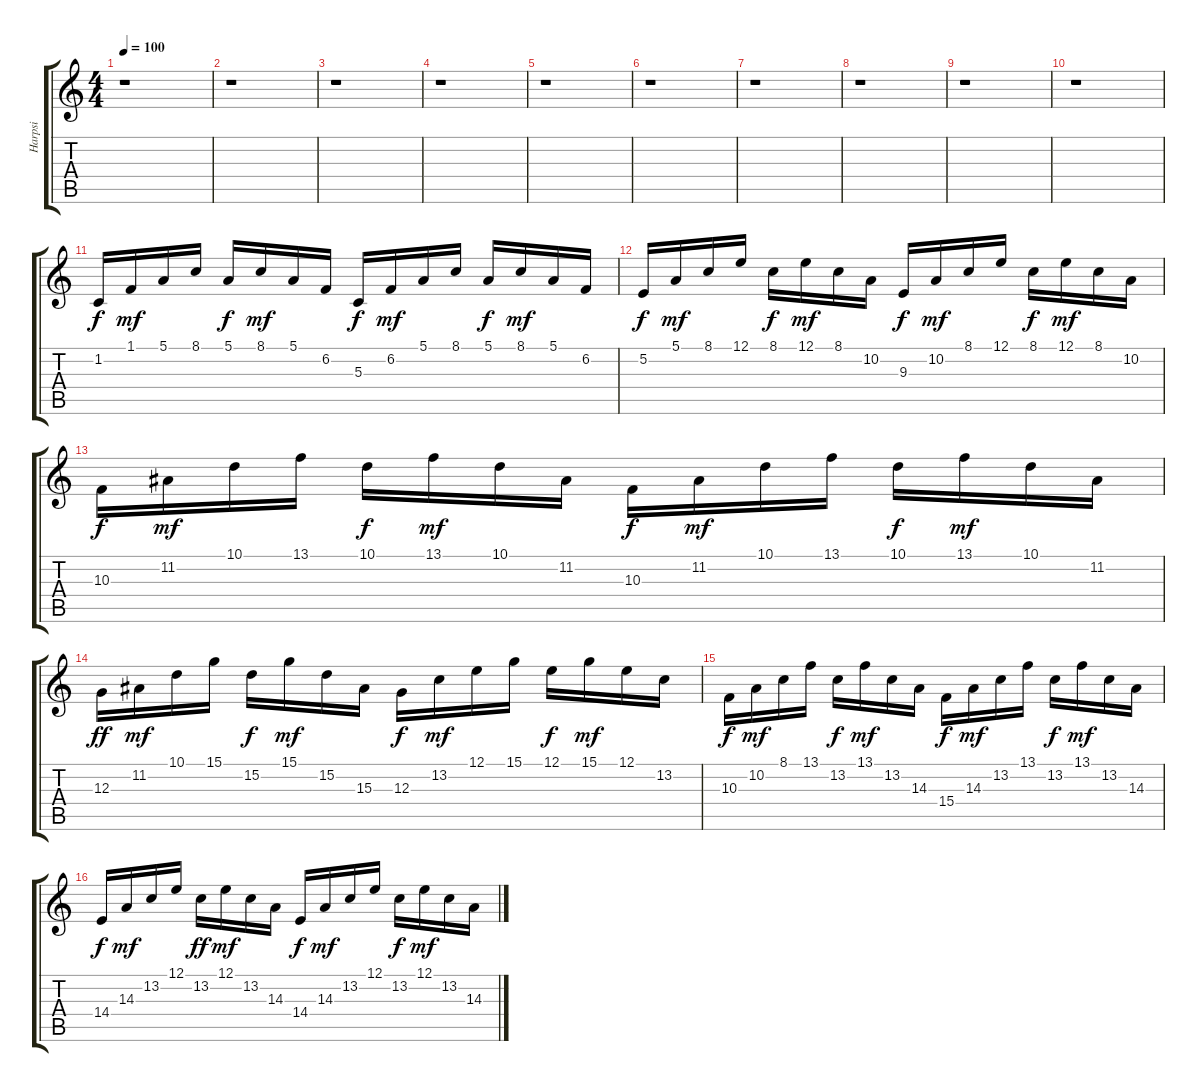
\track ("Harpsi" "Harpsi") {instrument orchestralharp}
\staff {score tabs}
\tuning (E4 B3 G3 D3 A2 E2) {hide}
\ts (4 4)
\tempo 100
\clef g2
\ks c
r.1{dy f} |
r.1 |
r.1 |
r.1 |
r.1 |
r.1 |
r.1 |
r.1 |
r.1 |
r.1 |
1.2.16 1.1.16{dy mf} 5.1.16 8.1.16 5.1.16{dy f} 8.1.16{dy mf} 5.1.16 6.2.16 5.3.16{dy f} 6.2.16{dy mf} 5.1.16 8.1.16 5.1.16{dy f} 8.1.16{dy mf} 5.1.16 6.2.16 |
5.2.16{dy f} 5.1.16{dy mf} 8.1.16 12.1.16 8.1.16{dy f} 12.1.16{dy mf} 8.1.16 10.2.16 9.3.16{dy f} 10.2.16{dy mf} 8.1.16 12.1.16 8.1.16{dy f} 12.1.16{dy mf} 8.1.16 10.2.16 |
10.3.16{dy f} 11.2.16{dy mf} 10.1.16 13.1.16 10.1.16{dy f} 13.1.16{dy mf} 10.1.16 11.2.16 10.3.16{dy f} 11.2.16{dy mf} 10.1.16 13.1.16 10.1.16{dy f} 13.1.16{dy mf} 10.1.16 11.2.16 |
12.3.16{dy ff} 11.2.16{dy mf} 10.1.16 15.1.16 15.2.16{dy f} 15.1.16{dy mf} 15.2.16 15.3.16 12.3.16{dy f} 13.2.16{dy mf} 12.1.16 15.1.16 12.1.16{dy f} 15.1.16{dy mf} 12.1.16 13.2.16 |
10.3.16{dy f} 10.2.16{dy mf} 8.1.16 13.1.16 13.2.16{dy f} 13.1.16{dy mf} 13.2.16 14.3.16 15.4.16{dy f} 14.3.16{dy mf} 13.2.16 13.1.16 13.2.16{dy f} 13.1.16{dy mf} 13.2.16 14.3.16 |
14.4.16{dy f} 14.3.16{dy mf} 13.2.16 12.1.16 13.2.16{dy ff} 12.1.16{dy mf} 13.2.16 14.3.16 14.4.16{dy f} 14.3.16{dy mf} 13.2.16 12.1.16 13.2.16{dy f} 12.1.16{dy mf} 13.2.16 14.3.16
